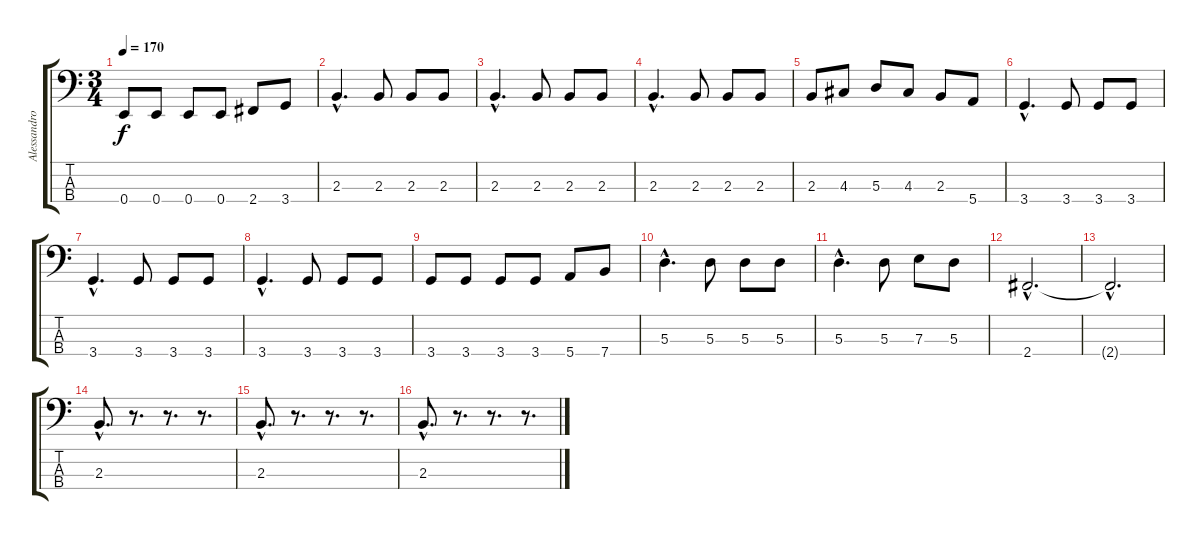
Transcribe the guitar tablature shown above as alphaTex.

\track ("Alessandro Lotta - Bass" "Alessandro") {instrument electricbassfinger}
\staff {score tabs}
\tuning (G2 D2 A1 E1) {hide}
\ts (3 4)
\tempo 170
\clef f4
\ks c
0.4.8{dy f} 0.4.8 0.4.8 0.4.8 2.4.8 3.4.8 |
2.3{hac}.4{d} 2.3.8 2.3.8 2.3.8 |
2.3{hac}.4{d} 2.3.8 2.3.8 2.3.8 |
2.3{hac}.4{d} 2.3.8 2.3.8 2.3.8 |
2.3.8 4.3.8 5.3.8 4.3.8 2.3.8 5.4.8 |
3.4{hac}.4{d} 3.4.8 3.4.8 3.4.8 |
3.4{hac}.4{d} 3.4.8 3.4.8 3.4.8 |
3.4{hac}.4{d} 3.4.8 3.4.8 3.4.8 |
3.4.8 3.4.8 3.4.8 3.4.8 5.4.8 7.4.8 |
5.3{hac}.4{d} 5.3.8 5.3.8 5.3.8 |
5.3{hac}.4{d} 5.3.8 7.3.8 5.3.8 |
2.4{hac}.2{d} |
2.4{hac t}.2{d} |
2.3{hac}.8{d} r.8{d} r.8{d} r.8{d} |
2.3{hac}.8{d} r.8{d} r.8{d} r.8{d} |
2.3{hac}.8{d} r.8{d} r.8{d} r.8{d}
